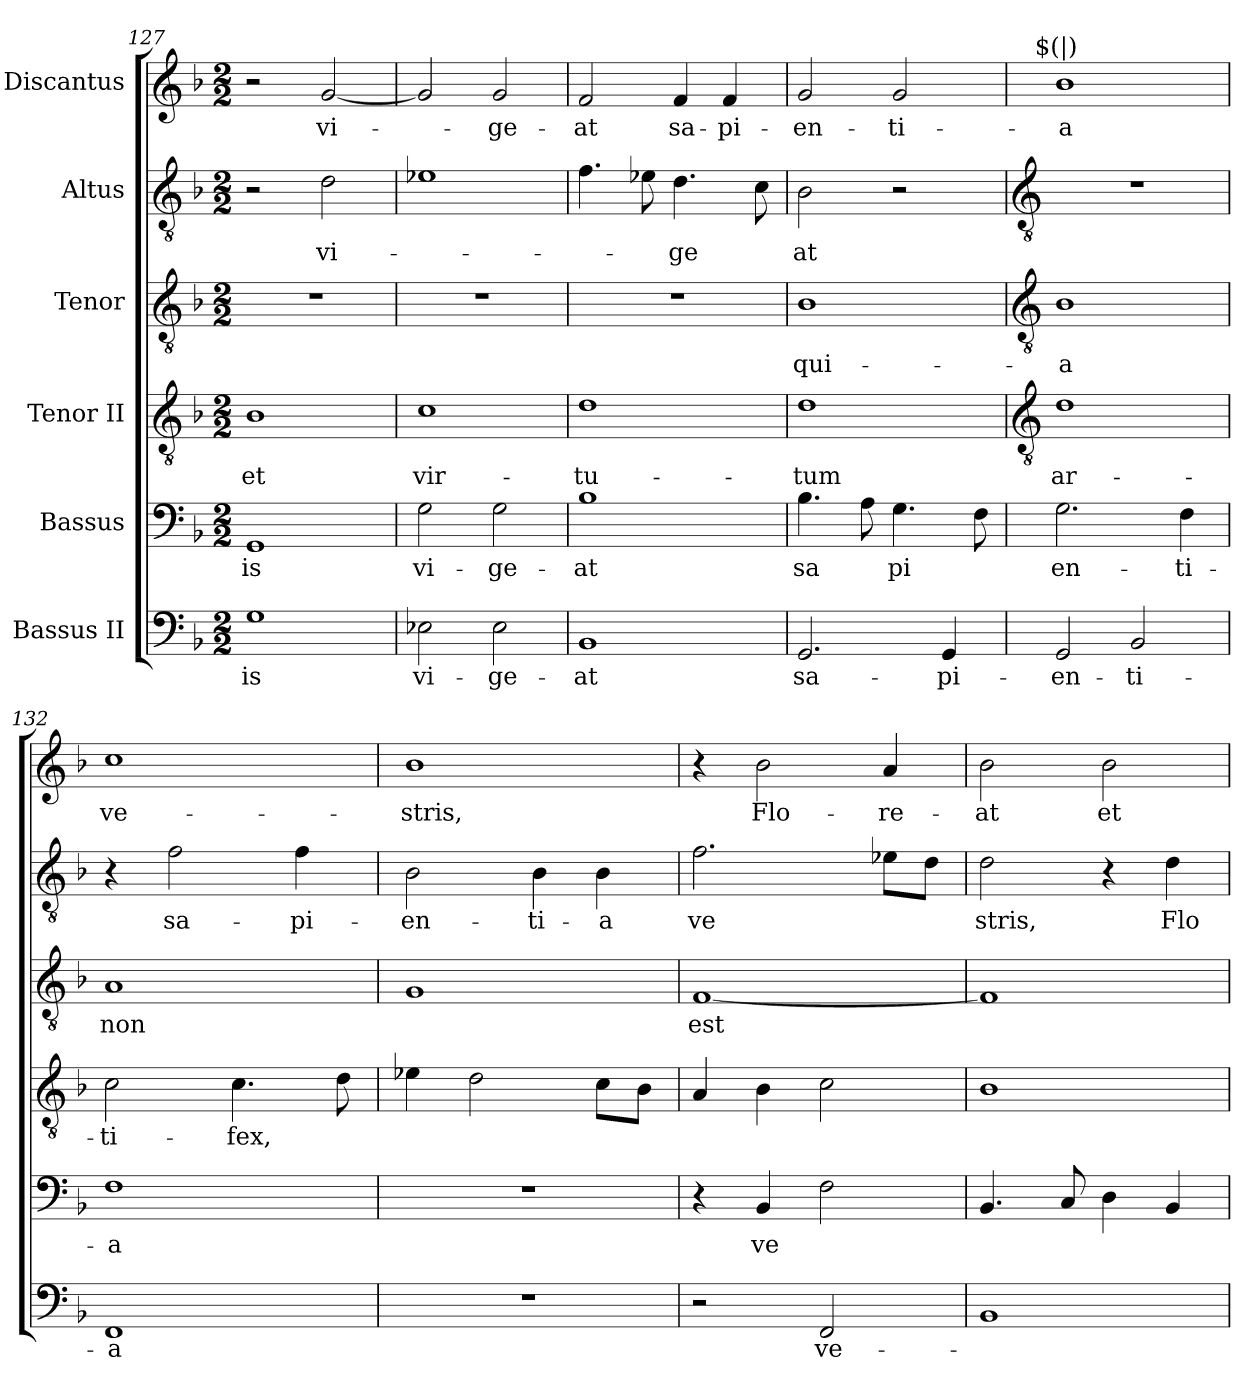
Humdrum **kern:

**kern	**text	**kern	**text	**kern	**text	**kern	**text	**kern	**text	**kern	**text
*part6	*part6	*part5	*part5	*part4	*part4	*part3	*part3	*part2	*part2	*part1	*part1
*staff6	*staff6	*staff5	*staff5	*staff4	*staff4	*staff3	*staff3	*staff2	*staff2	*staff1	*staff1
*I"Bassus II	*	*I"Bassus	*	*I"Tenor II	*	*I"Tenor	*	*I"Altus	*	*I"Discantus	*
*clefF4	*	*clefF4	*	*clefGv2	*	*clefGv2	*	*clefGv2	*	*clefG2	*
*k[b-]	*	*k[b-]	*	*k[b-]	*	*k[b-]	*	*k[b-]	*	*k[b-]	*
*F:	*	*F:	*	*F:	*	*F:	*	*F:	*	*F:	*
*M2/2	*	*M2/2	*	*M2/2	*	*M2/2	*	*M2/2	*	*M2/2	*
=127	=127	=127	=127	=127	=127	=127	=127	=127	=127	=127	=127
!	!LO:LY:b	!	!LO:LY:b	!	!LO:LY:b	!	!	!	!	!	!
1G	-is	1GG	-is	1B-	et	1r	.	2r	.	2r	.
!	!	!	!	!	!	!	!	!	!LO:LY:b	!	!LO:LY:b
.	.	.	.	.	.	.	.	2d	vi-	[2g	vi-
=128	=128	=128	=128	=128	=128	=128	=128	=128	=128	=128	=128
!	!LO:LY:b	!	!LO:LY:b	!	!LO:LY:b	!	!	!	!	!	!
2E-X	vi-	2G	vi-	1c	vir-	1r	.	1e-X	.	2g]	.
!	!LO:LY:b	!	!LO:LY:b	!	!	!	!	!	!	!	!LO:LY:b
2E-	-ge-	2G	-ge-	.	.	.	.	.	.	2g	-ge-
=129	=129	=129	=129	=129	=129	=129	=129	=129	=129	=129	=129
!	!LO:LY:b	!	!LO:LY:b	!	!LO:LY:b	!	!	!	!	!	!LO:LY:b
1BB-	-at	1B-	-at	1d	-tu-	1r	.	4.f	.	2f	-at
.	.	.	.	.	.	.	.	8e-	.	.	.
!	!	!	!	!	!	!	!	!	!LO:LY:b	!	!LO:LY:b
.	.	.	.	.	.	.	.	4.d	-ge	4f	sa-
!	!	!	!	!	!	!	!	!	!	!	!LO:LY:b
.	.	.	.	.	.	.	.	.	.	4f	-pi-
!	!	!	!	!	!	!	!	!	!LO:LY:b	!	!
.	.	.	.	.	.	.	.	8c	-	.	.
=130	=130	=130	=130	=130	=130	=130	=130	=130	=130	=130	=130
!	!LO:LY:b	!	!LO:LY:b	!	!LO:LY:b	!	!LO:LY:b	!	!LO:LY:b	!	!LO:LY:b
2.GG	sa-	4.B-	sa	1d	-tum	1B-	qui-	2B-	at	2g	-en-
!	!	!	!LO:LY:b	!	!	!	!	!	!	!	!
.	.	8A	-	.	.	.	.	.	.	.	.
!	!	!	!LO:LY:b	!	!	!	!	!	!	!	!LO:LY:b
.	.	4.G	pi	.	.	.	.	2r	.	2g	-ti-
!	!LO:LY:b	!	!	!	!	!	!	!	!	!	!
4GG	-pi-	.	.	.	.	.	.	.	.	.	.
!	!	!	!LO:LY:b	!	!	!	!	!	!	!	!
.	.	8F	-	.	.	.	.	.	.	.	.
!!LO:LB:g=z
=131	=131	=131	=131	=131	=131	=131	=131	=131	=131	=131	=131
*	*	*	*	*clefGv2	*	*clefGv2	*	*clefGv2	*	*	*
!	!	!	!	!	!	!	!	!	!	!LO:TX:a:cj:t=$(|)	!
!	!LO:LY:b	!	!LO:LY:b	!	!LO:LY:b	!	!LO:LY:b	!	!	!	!LO:LY:b
2GG	-en-	2.G	en-	1d	ar-	1B-	-a	1r	.	1b-	-a
!	!LO:LY:b	!	!	!	!	!	!	!	!	!	!
2BB-	-ti-	.	.	.	.	.	.	.	.	.	.
!	!	!	!LO:LY:b	!	!	!	!	!	!	!	!
.	.	4F	-ti-	.	.	.	.	.	.	.	.
=132	=132	=132	=132	=132	=132	=132	=132	=132	=132	=132	=132
!	!LO:LY:b	!	!LO:LY:b	!	!LO:LY:b	!	!LO:LY:b	!	!	!	!LO:LY:b
1FF	-a	1F	-a	2c	-ti-	1A	non	4r	.	1cc	ve-
!	!	!	!	!	!	!	!	!	!LO:LY:b	!	!
.	.	.	.	.	.	.	.	2f	sa-	.	.
!	!	!	!	!	!LO:LY:b	!	!	!	!	!	!
.	.	.	.	4.c	-fex,	.	.	.	.	.	.
!	!	!	!	!	!	!	!	!	!LO:LY:b	!	!
.	.	.	.	.	.	.	.	4f	-pi-	.	.
.	.	.	.	8d	.	.	.	.	.	.	.
=133	=133	=133	=133	=133	=133	=133	=133	=133	=133	=133	=133
!	!	!	!	!	!	!	!	!	!LO:LY:b	!	!LO:LY:b
1r	.	1r	.	4e-X	.	1G	.	2B-	-en-	1b-	-stris,
.	.	.	.	2d	.	.	.	.	.	.	.
!	!	!	!	!	!	!	!	!	!LO:LY:b	!	!
.	.	.	.	.	.	.	.	4B-	-ti-	.	.
!	!	!	!	!	!	!	!	!	!LO:LY:b	!	!
.	.	.	.	8cL	.	.	.	4B-	-a	.	.
.	.	.	.	8B-J	.	.	.	.	.	.	.
=134	=134	=134	=134	=134	=134	=134	=134	=134	=134	=134	=134
!	!	!	!	!	!	!	!LO:LY:b	!	!LO:LY:b	!	!
2r	.	4r	.	4A	.	[1F	est	2.f	ve-	4r	.
!	!	!	!LO:LY:b	!	!	!	!	!	!	!	!LO:LY:b
.	.	4BB-	ve	4B-	.	.	.	.	.	2b-	Flo-
!	!LO:LY:b	!	!	!	!	!	!	!	!	!	!
2FF	ve-	2F	.	2c	.	.	.	.	.	.	.
!	!	!	!	!	!	!	!	!	!	!	!LO:LY:b
.	.	.	.	.	.	.	.	8e-L	.	4a	-re-
!	!	!	!	!	!	!	!	!	!LO:LY:b	!	!
.	.	.	.	.	.	.	.	8dJ	--	.	.
=135	=135	=135	=135	=135	=135	=135	=135	=135	=135	=135	=135
!	!	!	!	!	!	!	!	!	!LO:LY:b	!	!LO:LY:b
1BB-	.	4.BB-	.	1B-	.	1F]	.	2d	stris,	2b-	-at
.	.	8C	.	.	.	.	.	.	.	.	.
!	!	!	!	!	!	!	!	!	!	!	!LO:LY:b
.	.	4D	.	.	.	.	.	4r	.	2b-	et
!	!	!	!	!	!	!	!	!	!LO:LY:b	!	!
.	.	4BB-	.	.	.	.	.	4d	Flo-	.	.
=	=	=	=	=	=	=	=	=	=	=	=
*-	*-	*-	*-	*-	*-	*-	*-	*-	*-	*-	*-
